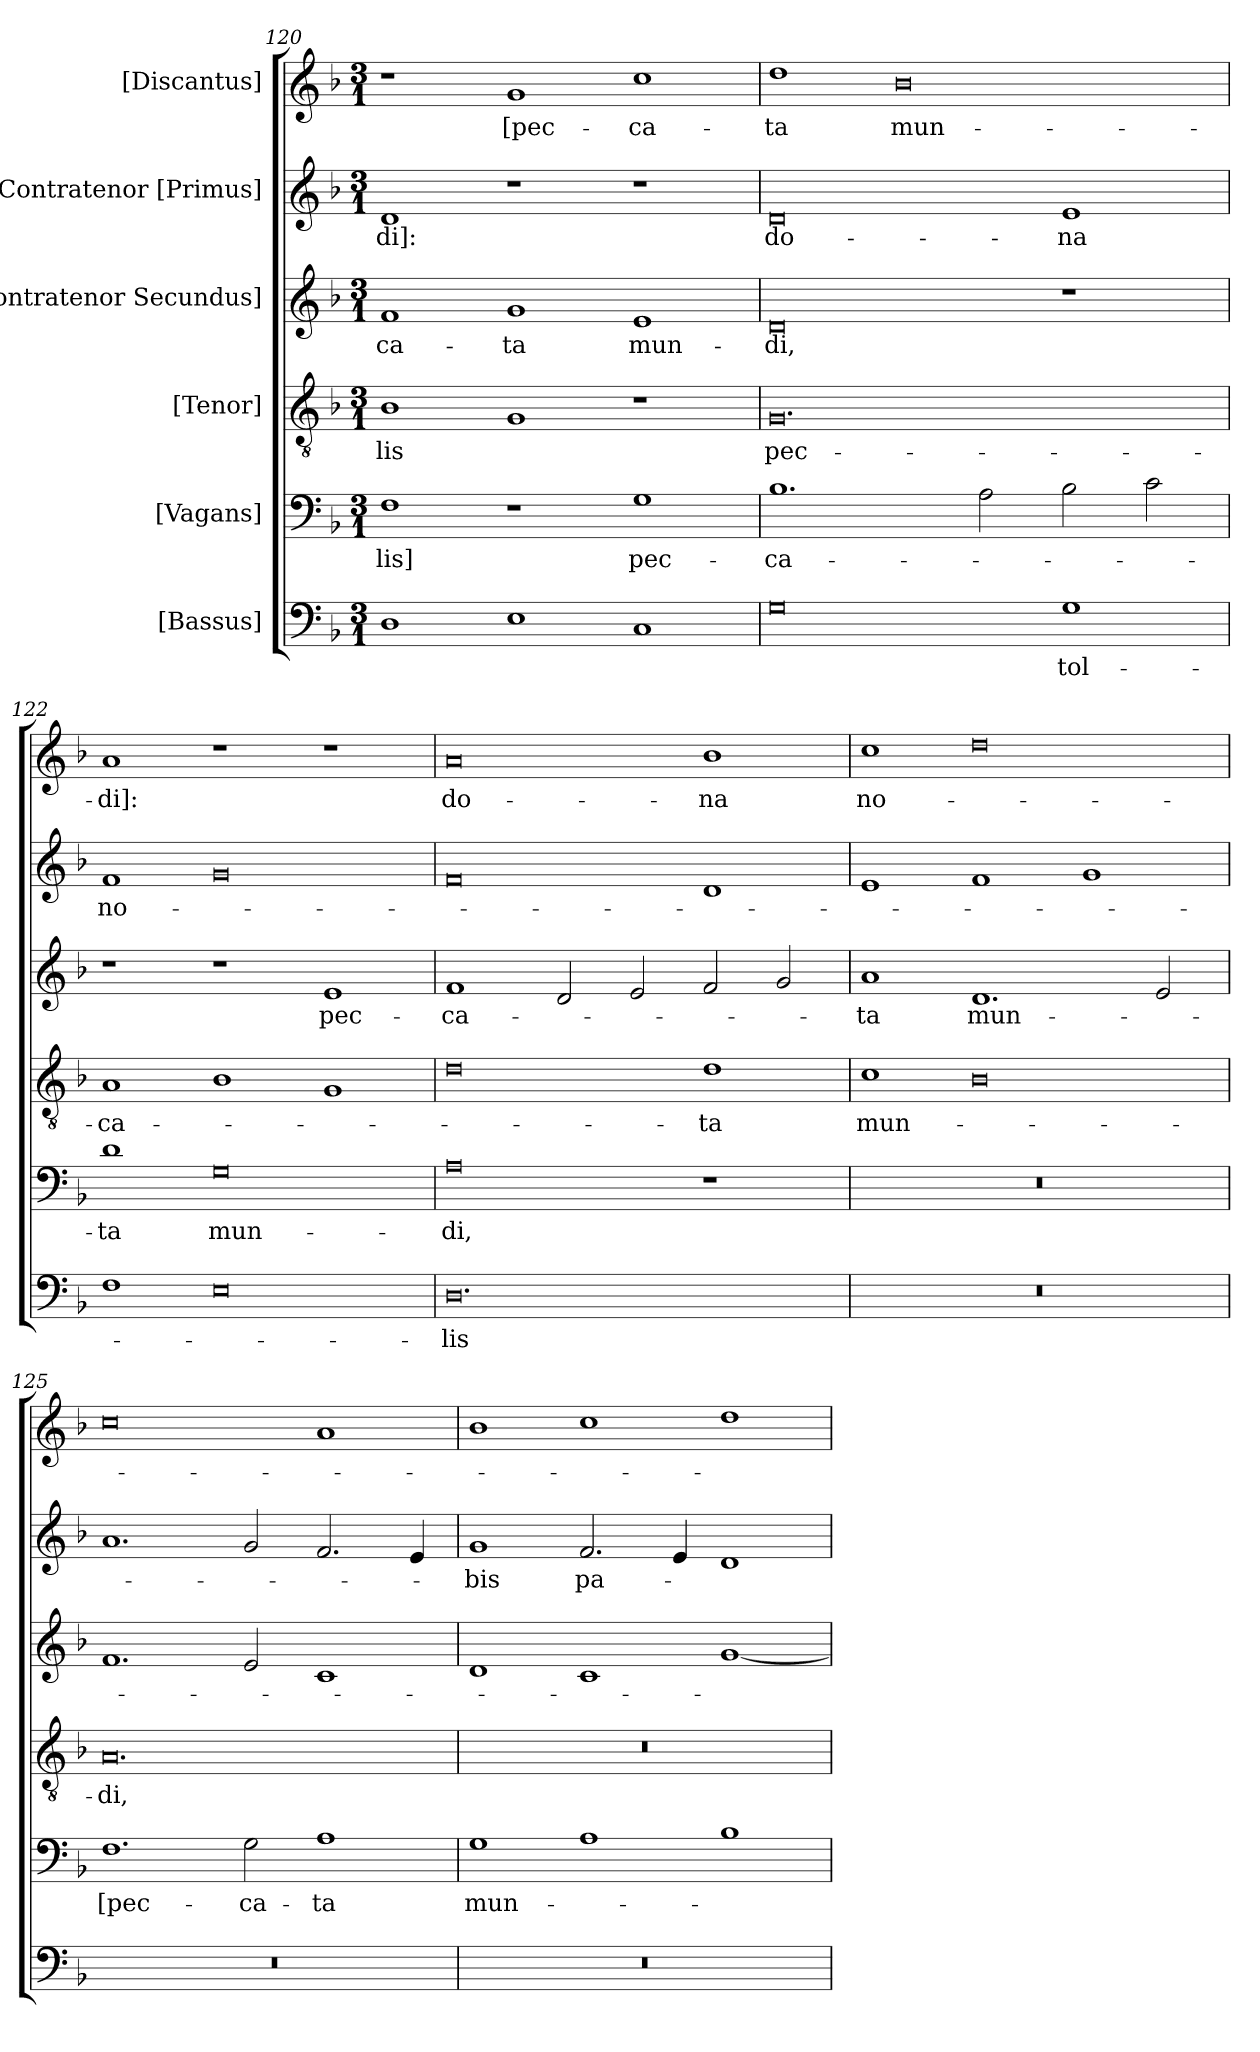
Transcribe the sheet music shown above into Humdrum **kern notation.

**kern	**text	**kern	**text	**kern	**text	**kern	**text	**kern	**text	**kern	**text
*part6	*part6	*part5	*part5	*part4	*part4	*part3	*part3	*part2	*part2	*part1	*part1
*staff6	*staff6	*staff5	*staff5	*staff4	*staff4	*staff3	*staff3	*staff2	*staff2	*staff1	*staff1
*I"[Bassus]	*	*I"[Vagans]	*	*I"[Tenor]	*	*I"[Contratenor Secundus]	*	*I"Contratenor [Primus]	*	*I"[Discantus]	*
*clefF4	*	*clefF4	*	*clefGv2	*	*clefG2	*	*clefG2	*	*clefG2	*
*k[b-]	*	*k[b-]	*	*k[b-]	*	*k[b-]	*	*k[b-]	*	*k[b-]	*
*M3/1	*	*M3/1	*	*M3/1	*	*M3/1	*	*M3/1	*	*M3/1	*
=120	=120	=120	=120	=120	=120	=120	=120	=120	=120	=120	=120
1D\	.	1F\	-lis]	1B-\	-lis	1f/	-ca-	1d/	-di]:	1r	.
1E\	.	1r	.	1G/	.	1g/	-ta	1r	.	1g/	[pec-
1C/	.	1G\	pec-	1r	.	1e/	mun-	1r	.	1cc\	-ca-
=121	=121	=121	=121	=121	=121	=121	=121	=121	=121	=121	=121
0G\	.	1.B-\	-ca-	0.G/	pec-	0d/	-di,	0d/	do-	1dd\	-ta
.	.	.	.	.	.	.	.	.	.	0b-\	mun-
.	.	2A\	.	.	.	.	.	.	.	.	.
1G\	tol-	2B-\	.	.	.	1r	.	1e/	-na	.	.
.	.	2c\	.	.	.	.	.	.	.	.	.
=122	=122	=122	=122	=122	=122	=122	=122	=122	=122	=122	=122
1F\	.	1d\	-ta	1A/	-ca-	1r	.	1f/	no-	1a/	-di]:
0E\	.	0G\	mun-	1B-\	.	1r	.	0g/	.	1r	.
.	.	.	.	1G/	.	1e/	pec-	.	.	1r	.
=123	=123	=123	=123	=123	=123	=123	=123	=123	=123	=123	=123
0.D\	-lis	0A\	-di,	0d\	.	1f/	-ca-	0f/	.	0a/	do-
.	.	.	.	.	.	2d/	.	.	.	.	.
.	.	.	.	.	.	2e/	.	.	.	.	.
.	.	1r	.	1d\	-ta	2f/	.	1d/	.	1b-\	-na
.	.	.	.	.	.	2g/	.	.	.	.	.
=124	=124	=124	=124	=124	=124	=124	=124	=124	=124	=124	=124
0.r	.	0.r	.	1c\	mun-	1a/	-ta	1e/	.	1cc\	no-
.	.	.	.	0B-\	.	1.d/	mun-	1f/	.	0dd\	.
.	.	.	.	.	.	.	.	1g/	.	.	.
.	.	.	.	.	.	2e/	.	.	.	.	.
=125	=125	=125	=125	=125	=125	=125	=125	=125	=125	=125	=125
0.r	.	1.F\	[pec-	0.A/	-di,	1.f/	.	1.a/	.	0cc\	.
.	.	2G\	-ca-	.	.	2e/	.	2g/	.	.	.
.	.	1A\	-ta	.	.	1c/	.	2.f/	.	1a/	.
.	.	.	.	.	.	.	.	4e/	.	.	.
=126	=126	=126	=126	=126	=126	=126	=126	=126	=126	=126	=126
0.r	.	1G\	mun-	0.r	.	1d/	.	1g/	-bis	1b-\	.
.	.	1A\	.	.	.	1c/	.	2.f/	pa-	1cc\	.
.	.	.	.	.	.	.	.	4e/	.	.	.
.	.	1B-\	.	.	.	[1g/	.	1d/	.	1dd\	.
=	=	=	=	=	=	=	=	=	=	=	=
*-	*-	*-	*-	*-	*-	*-	*-	*-	*-	*-	*-
